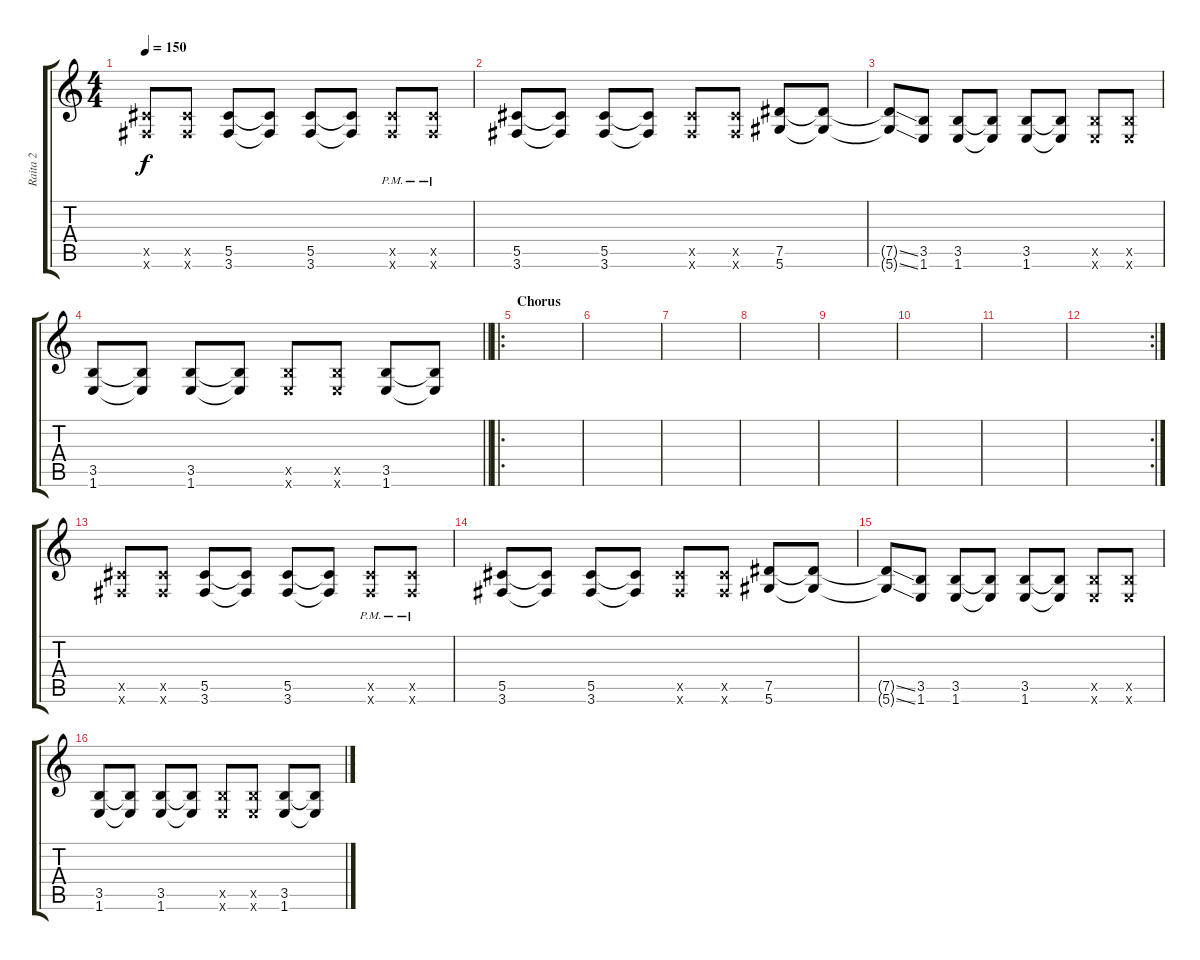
\track ("Raita 2" "Raita 2") {instrument electricguitarclean}
\staff {score tabs}
\tuning (Eb4 Bb3 Gb3 Db3 Ab2 Eb2) {hide}
\ts (4 4)
\tempo 150
\clef g2
\ks c
(5.5{x} 3.6{x}).8{dy f} (5.5{x} 3.6{x}).8 (5.5 3.6).8 (5.5{t} 3.6{t}).8 (5.5 3.6).8 (5.5{t} 3.6{t}).8 (5.5{pm x} 3.6{pm x}).8 (5.5{pm x} 3.6{pm x}).8 |
(5.5 3.6).8 (5.5{t} 3.6{t}).8 (5.5 3.6).8 (5.5{t} 3.6{t}).8 (5.5{x} 3.6{x}).8 (5.5{x} 3.6{x}).8 (7.5 5.6).8 (7.5{t} 5.6{t}).8 |
(7.5{ss t} 5.6{ss t}).8 (3.5 1.6).8 (3.5 1.6).8 (3.5{t} 1.6{t}).8 (3.5 1.6).8 (3.5{t} 1.6{t}).8 (3.5{x} 1.6{x}).8 (3.5{x} 1.6{x}).8 |
\barLineRight lightlight
(3.5 1.6).8 (3.5{t} 1.6{t}).8 (3.5 1.6).8 (3.5{t} 1.6{t}).8 (3.5{x} 1.6{x}).8 (3.5{x} 1.6{x}).8 (3.5 1.6).8 (3.5{t} 1.6{t}).8 |
\ro
\section ("" "Chorus")
|
|
|
|
|
|
|
\rc 2
|
(5.5{x} 3.6{x}).8 (5.5{x} 3.6{x}).8 (5.5 3.6).8 (5.5{t} 3.6{t}).8 (5.5 3.6).8 (5.5{t} 3.6{t}).8 (5.5{pm x} 3.6{pm x}).8 (5.5{pm x} 3.6{pm x}).8 |
(5.5 3.6).8 (5.5{t} 3.6{t}).8 (5.5 3.6).8 (5.5{t} 3.6{t}).8 (5.5{x} 3.6{x}).8 (5.5{x} 3.6{x}).8 (7.5 5.6).8 (7.5{t} 5.6{t}).8 |
(7.5{ss t} 5.6{ss t}).8 (3.5 1.6).8 (3.5 1.6).8 (3.5{t} 1.6{t}).8 (3.5 1.6).8 (3.5{t} 1.6{t}).8 (3.5{x} 1.6{x}).8 (3.5{x} 1.6{x}).8 |
(3.5 1.6).8 (3.5{t} 1.6{t}).8 (3.5 1.6).8 (3.5{t} 1.6{t}).8 (3.5{x} 1.6{x}).8 (3.5{x} 1.6{x}).8 (3.5 1.6).8 (3.5{t} 1.6{t}).8
